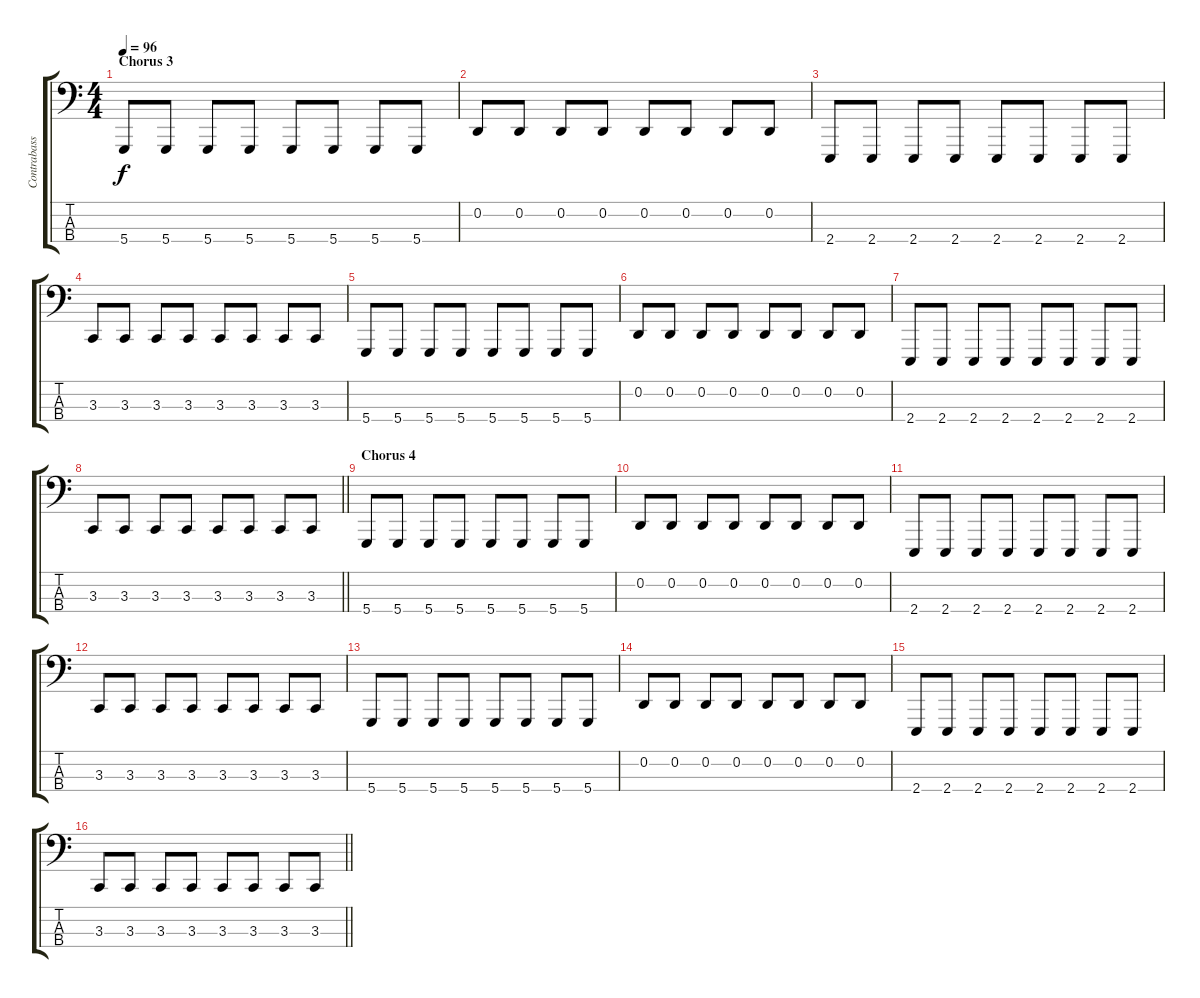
\track ("Contrabass (Strings)" "Contrabass") {instrument stringensemble1}
\staff {score tabs}
\tuning (G2 D2 A1 D1) {hide}
\ts (4 4)
\section ("" "Chorus 3")
\tempo 96
\clef f4
\ks c
5.4.8{dy f} 5.4.8 5.4.8 5.4.8 5.4.8 5.4.8 5.4.8 5.4.8 |
0.2.8 0.2.8 0.2.8 0.2.8 0.2.8 0.2.8 0.2.8 0.2.8 |
2.4.8 2.4.8 2.4.8 2.4.8 2.4.8 2.4.8 2.4.8 2.4.8 |
3.3.8 3.3.8 3.3.8 3.3.8 3.3.8 3.3.8 3.3.8 3.3.8 |
5.4.8 5.4.8 5.4.8 5.4.8 5.4.8 5.4.8 5.4.8 5.4.8 |
0.2.8 0.2.8 0.2.8 0.2.8 0.2.8 0.2.8 0.2.8 0.2.8 |
2.4.8 2.4.8 2.4.8 2.4.8 2.4.8 2.4.8 2.4.8 2.4.8 |
\barLineRight lightlight
3.3.8 3.3.8 3.3.8 3.3.8 3.3.8 3.3.8 3.3.8 3.3.8 |
\section ("" "Chorus 4")
5.4.8 5.4.8 5.4.8 5.4.8 5.4.8 5.4.8 5.4.8 5.4.8 |
0.2.8 0.2.8 0.2.8 0.2.8 0.2.8 0.2.8 0.2.8 0.2.8 |
2.4.8 2.4.8 2.4.8 2.4.8 2.4.8 2.4.8 2.4.8 2.4.8 |
3.3.8 3.3.8 3.3.8 3.3.8 3.3.8 3.3.8 3.3.8 3.3.8 |
5.4.8 5.4.8 5.4.8 5.4.8 5.4.8 5.4.8 5.4.8 5.4.8 |
0.2.8 0.2.8 0.2.8 0.2.8 0.2.8 0.2.8 0.2.8 0.2.8 |
2.4.8 2.4.8 2.4.8 2.4.8 2.4.8 2.4.8 2.4.8 2.4.8 |
\barLineRight lightlight
3.3.8 3.3.8 3.3.8 3.3.8 3.3.8 3.3.8 3.3.8 3.3.8
